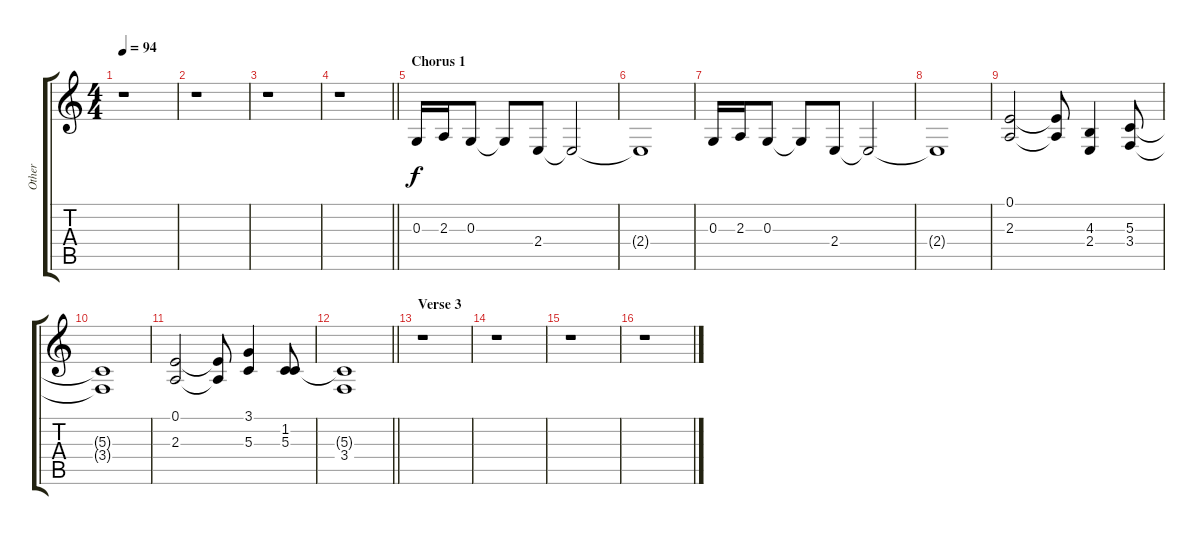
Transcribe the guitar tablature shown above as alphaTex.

\track ("Other" "Other") {instrument drawbarorgan}
\staff {score tabs}
\tuning (E4 B3 G3 D3 A2 E2) {hide}
\ts (4 4)
\tempo 94
\clef g2
\ks c
r.1{dy f} |
r.1 |
r.1 |
\barLineRight lightlight
r.1 |
\section ("" "Chorus 1")
0.3.16 2.3.16 0.3.8 0.3{t}.8 2.4.8 2.4{t}.2 |
2.4{t}.1 |
0.3.16 2.3.16 0.3.8 0.3{t}.8 2.4.8 2.4{t}.2 |
2.4{t}.1 |
(0.1 2.3).2 (0.1{t} 2.3{t}).8 (4.3 2.4).4 (5.3 3.4).8 |
(5.3{t} 3.4{t}).1 |
(0.1 2.3).2 (0.1{t} 2.3{t}).8 (3.1 5.3).4 (1.2 5.3).8 |
\barLineRight lightlight
(5.3{t} 3.4).1 |
\section ("" "Verse 3")
r.1 |
r.1 |
r.1 |
r.1
